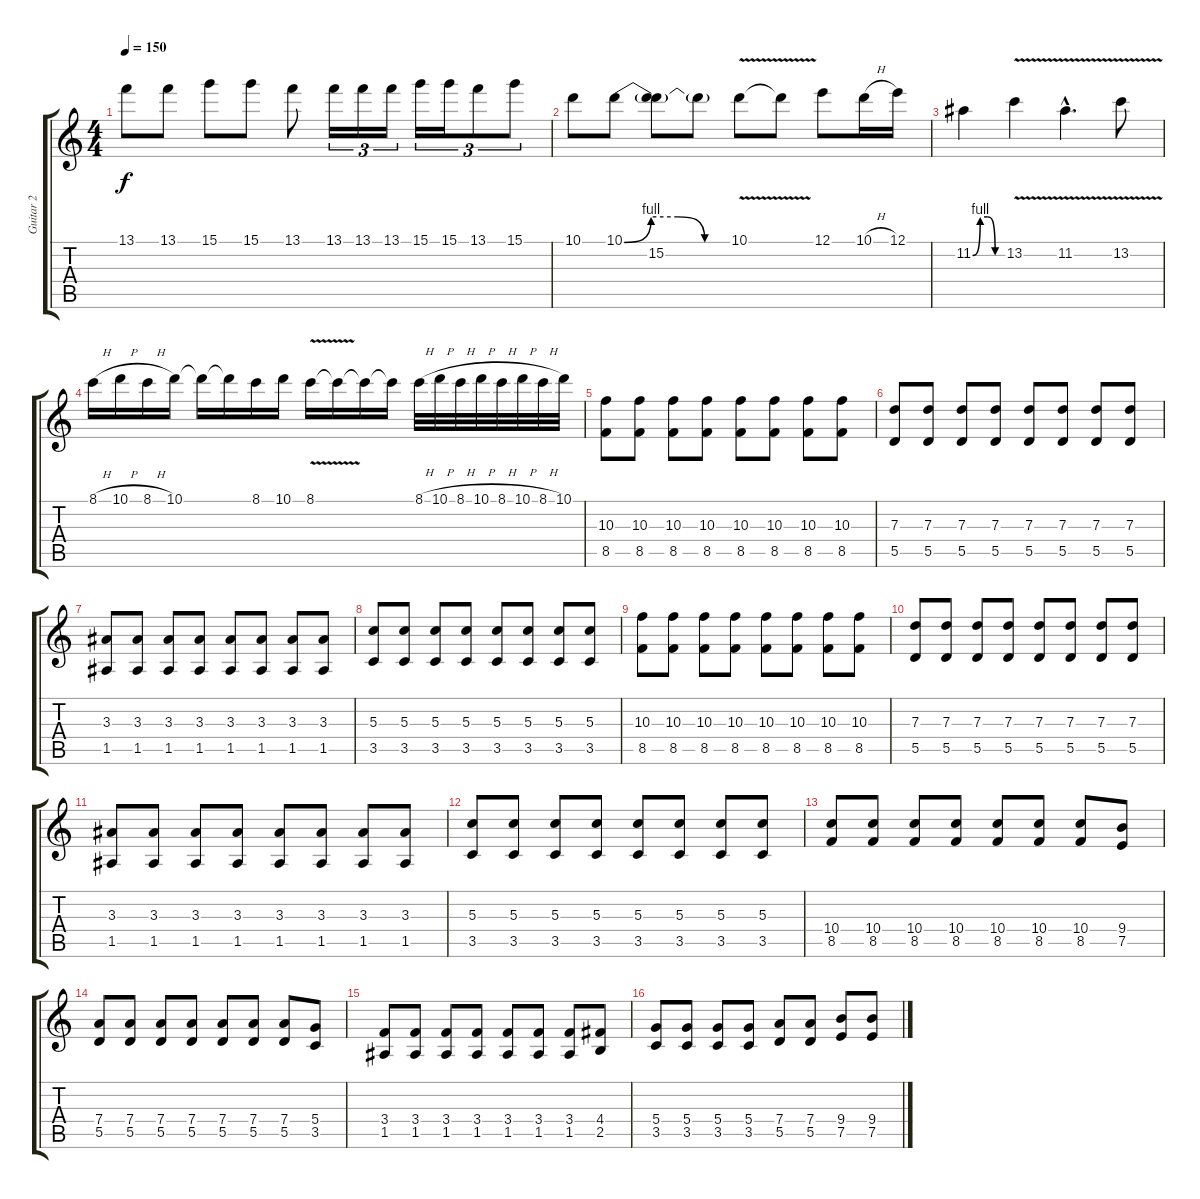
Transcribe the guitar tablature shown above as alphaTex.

\track ("Guitar 2" "Guitar 2") {instrument distortionguitar}
\staff {score tabs}
\tuning (E4 B3 G3 D3 A2 E2) {hide}
\ts (4 4)
\tempo 150
\clef g2
\ks c
13.1.8{dy f} 13.1.8 15.1.8 15.1.8 13.1.8 13.1.16{tu (3 2)} 13.1.16{tu (3 2)} 13.1.16{tu (3 2)} 15.1.16{tu (3 2)} 15.1.16{tu (3 2)} 13.1.8{tu (3 2)} 15.1.8{tu (3 2)} |
10.1.8 10.1{be (custom 0 0 15 4 30 4 45 0 60 0)}.8 (10.1{t} 15.2{t}).8 10.1{t}.8 10.1{v}.8 10.1{t}.8 12.1.8 10.1{h}.16 12.1.16 |
11.2{be (custom 0 0 15 4 30 4 45 0 60 0)}.4 13.2{v}.4 11.2{v hac}.4{d} 13.2{v}.8 |
8.1{h}.16 10.1{h}.16 8.1{h}.16 10.1.16 10.1{t}.16 10.1{t}.16 8.1.16 10.1.16 8.1{v}.16 8.1{t}.16 8.1{t}.16 8.1{t}.16 8.1{h}.32 10.1{h}.32 8.1{h}.32 10.1{h}.32 8.1{h}.32 10.1{h}.32 8.1{h}.32 10.1.32 |
(10.3 8.5).8 (10.3 8.5).8 (10.3 8.5).8 (10.3 8.5).8 (10.3 8.5).8 (10.3 8.5).8 (10.3 8.5).8 (10.3 8.5).8 |
(7.3 5.5).8 (7.3 5.5).8 (7.3 5.5).8 (7.3 5.5).8 (7.3 5.5).8 (7.3 5.5).8 (7.3 5.5).8 (7.3 5.5).8 |
(3.3 1.5).8 (3.3 1.5).8 (3.3 1.5).8 (3.3 1.5).8 (3.3 1.5).8 (3.3 1.5).8 (3.3 1.5).8 (3.3 1.5).8 |
(5.3 3.5).8 (5.3 3.5).8 (5.3 3.5).8 (5.3 3.5).8 (5.3 3.5).8 (5.3 3.5).8 (5.3 3.5).8 (5.3 3.5).8 |
(10.3 8.5).8 (10.3 8.5).8 (10.3 8.5).8 (10.3 8.5).8 (10.3 8.5).8 (10.3 8.5).8 (10.3 8.5).8 (10.3 8.5).8 |
(7.3 5.5).8 (7.3 5.5).8 (7.3 5.5).8 (7.3 5.5).8 (7.3 5.5).8 (7.3 5.5).8 (7.3 5.5).8 (7.3 5.5).8 |
(3.3 1.5).8 (3.3 1.5).8 (3.3 1.5).8 (3.3 1.5).8 (3.3 1.5).8 (3.3 1.5).8 (3.3 1.5).8 (3.3 1.5).8 |
(5.3 3.5).8 (5.3 3.5).8 (5.3 3.5).8 (5.3 3.5).8 (5.3 3.5).8 (5.3 3.5).8 (5.3 3.5).8 (5.3 3.5).8 |
(10.4 8.5).8 (10.4 8.5).8 (10.4 8.5).8 (10.4 8.5).8 (10.4 8.5).8 (10.4 8.5).8 (10.4 8.5).8 (9.4 7.5).8 |
(7.4 5.5).8 (7.4 5.5).8 (7.4 5.5).8 (7.4 5.5).8 (7.4 5.5).8 (7.4 5.5).8 (7.4 5.5).8 (5.4 3.5).8 |
(3.4 1.5).8 (3.4 1.5).8 (3.4 1.5).8 (3.4 1.5).8 (3.4 1.5).8 (3.4 1.5).8 (3.4 1.5).8 (4.4 2.5).8 |
(5.4 3.5).8 (5.4 3.5).8 (5.4 3.5).8 (5.4 3.5).8 (7.4 5.5).8 (7.4 5.5).8 (9.4 7.5).8 (9.4 7.5).8
